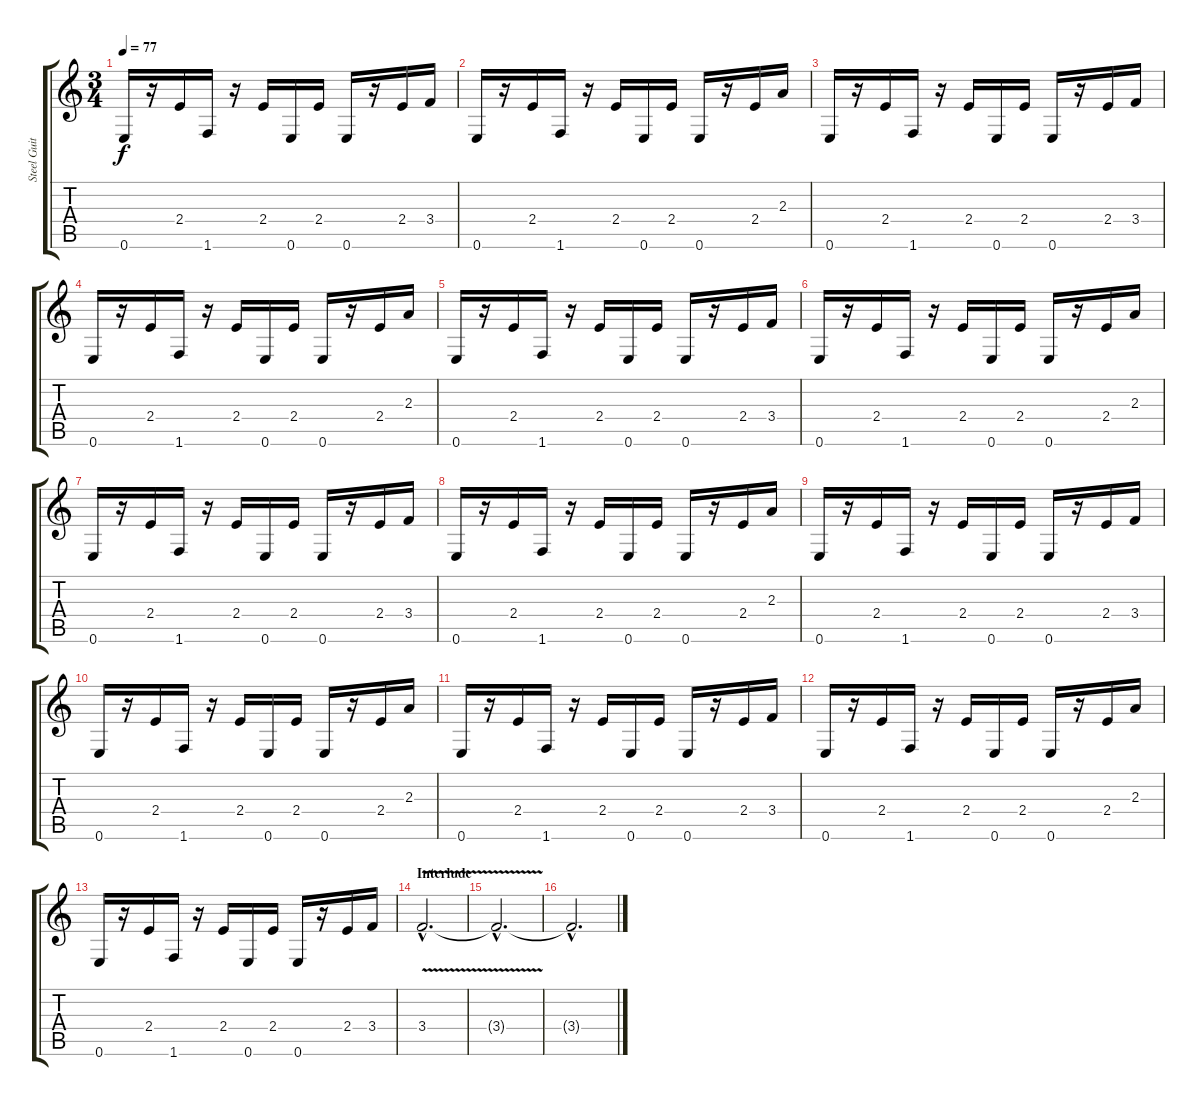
\track ("Steel Guitar" "Steel Guit") {instrument acousticguitarsteel}
\staff {score tabs}
\tuning (E4 B3 G3 D3 A2 E2) {hide}
\ts (3 4)
\tempo 77
\clef g2
\ks c
0.6.16{dy f} r.16 2.4.16 1.6.16 r.16 2.4.16 0.6.16 2.4.16 0.6.16 r.16 2.4.16 3.4.16 |
0.6.16 r.16 2.4.16 1.6.16 r.16 2.4.16 0.6.16 2.4.16 0.6.16 r.16 2.4.16 2.3.16 |
0.6.16 r.16 2.4.16 1.6.16 r.16 2.4.16 0.6.16 2.4.16 0.6.16 r.16 2.4.16 3.4.16 |
0.6.16 r.16 2.4.16 1.6.16 r.16 2.4.16 0.6.16 2.4.16 0.6.16 r.16 2.4.16 2.3.16 |
0.6.16 r.16 2.4.16 1.6.16 r.16 2.4.16 0.6.16 2.4.16 0.6.16 r.16 2.4.16 3.4.16 |
0.6.16 r.16 2.4.16 1.6.16 r.16 2.4.16 0.6.16 2.4.16 0.6.16 r.16 2.4.16 2.3.16 |
0.6.16 r.16 2.4.16 1.6.16 r.16 2.4.16 0.6.16 2.4.16 0.6.16 r.16 2.4.16 3.4.16 |
0.6.16 r.16 2.4.16 1.6.16 r.16 2.4.16 0.6.16 2.4.16 0.6.16 r.16 2.4.16 2.3.16 |
0.6.16 r.16 2.4.16 1.6.16 r.16 2.4.16 0.6.16 2.4.16 0.6.16 r.16 2.4.16 3.4.16 |
0.6.16 r.16 2.4.16 1.6.16 r.16 2.4.16 0.6.16 2.4.16 0.6.16 r.16 2.4.16 2.3.16 |
0.6.16 r.16 2.4.16 1.6.16 r.16 2.4.16 0.6.16 2.4.16 0.6.16 r.16 2.4.16 3.4.16 |
0.6.16 r.16 2.4.16 1.6.16 r.16 2.4.16 0.6.16 2.4.16 0.6.16 r.16 2.4.16 2.3.16 |
0.6.16{volume 16} r.16 2.4.16 1.6.16 r.16 2.4.16 0.6.16 2.4.16 0.6.16 r.16 2.4.16 3.4.16 |
\section ("" "Interlude")
3.4{v hac}.2{d volume 13} |
3.4{hac t}.2{d} |
3.4{hac t}.2{d}
